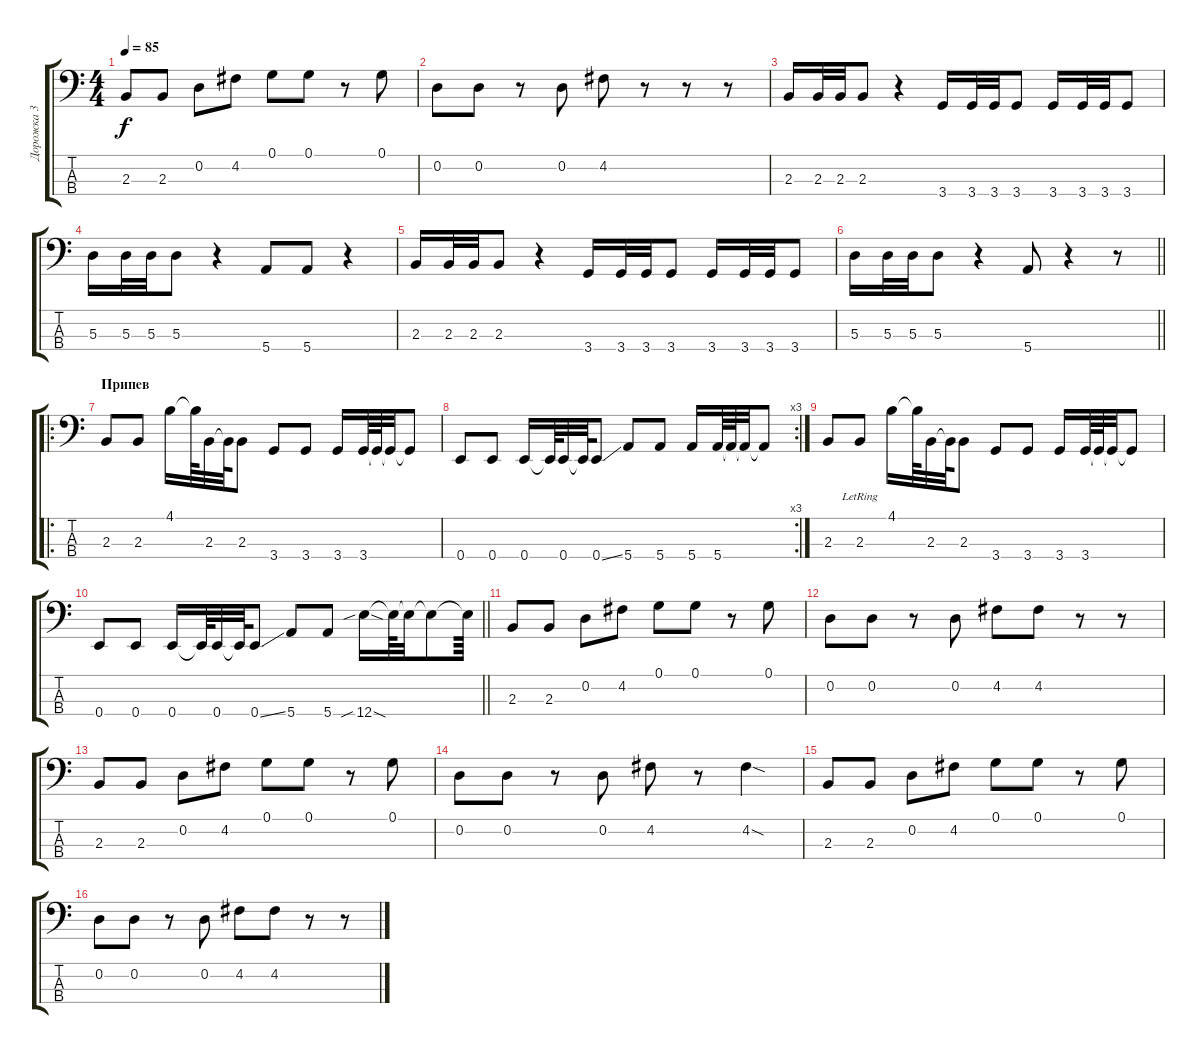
\track ("Дорожка 3" "Дорожка 3") {instrument electricbassfinger}
\staff {score tabs}
\tuning (G2 D2 A1 E1) {hide}
\ts (4 4)
\tempo 85
\clef f4
\ks c
2.3.8{dy f} 2.3.8 0.2.8 4.2.8 0.1.8 0.1.8 r.8 0.1.8 |
0.2.8 0.2.8 r.8 0.2.8 4.2.8 r.8 r.8 r.8 |
2.3.16 2.3.32 2.3.32 2.3.8 r.4 3.4.16 3.4.32 3.4.32 3.4.8 3.4.16 3.4.32 3.4.32 3.4.8 |
5.3.16 5.3.32 5.3.32 5.3.8 r.4 5.4.8 5.4.8 r.4 |
2.3.16 2.3.32 2.3.32 2.3.8 r.4 3.4.16 3.4.32 3.4.32 3.4.8 3.4.16 3.4.32 3.4.32 3.4.8 |
\barLineRight lightlight
5.3.16 5.3.32 5.3.32 5.3.8 r.4 5.4.8 r.4 r.8 |
\ro
\section ("" "Припев")
2.3.8 2.3.8 4.1.16 4.1{t}.64 2.3.32 2.3{t}.64 2.3.8 3.4.8 3.4.8 3.4.16 3.4.64 3.4{t}.64 3.4{t}.32 3.4{t}.8 |
\rc 3
0.4.8 0.4.8 0.4.16 0.4{t}.64 0.4.32 0.4{t}.64 0.4{ss}.8 5.4.8 5.4.8 5.4.16 5.4.64 5.4{t}.64 5.4{t}.32 5.4{t}.8 |
2.3.8 2.3{lr}.8 4.1.16 4.1{t}.64 2.3.32 2.3{t}.64 2.3.8 3.4.8 3.4.8 3.4.16 3.4.64 3.4{t}.64 3.4{t}.32 3.4{t}.8 |
\barLineRight lightlight
0.4.8 0.4.8 0.4.16 0.4{t}.64 0.4.32 0.4{t}.64 0.4{ss}.8 5.4.8 5.4.8 12.4{sib sod}.16 12.4{t}.64 12.4{t}.32 12.4{t}.8 12.4{t}.64 |
2.3.8 2.3.8 0.2.8 4.2.8 0.1.8 0.1.8 r.8 0.1.8 |
0.2.8 0.2.8 r.8 0.2.8 4.2.8 4.2.8 r.8 r.8 |
2.3.8 2.3.8 0.2.8 4.2.8 0.1.8 0.1.8 r.8 0.1.8 |
0.2.8 0.2.8 r.8 0.2.8 4.2.8 r.8 4.2{sod}.4 |
2.3.8 2.3.8 0.2.8 4.2.8 0.1.8 0.1.8 r.8 0.1.8 |
0.2.8 0.2.8 r.8 0.2.8 4.2.8 4.2.8 r.8 r.8
